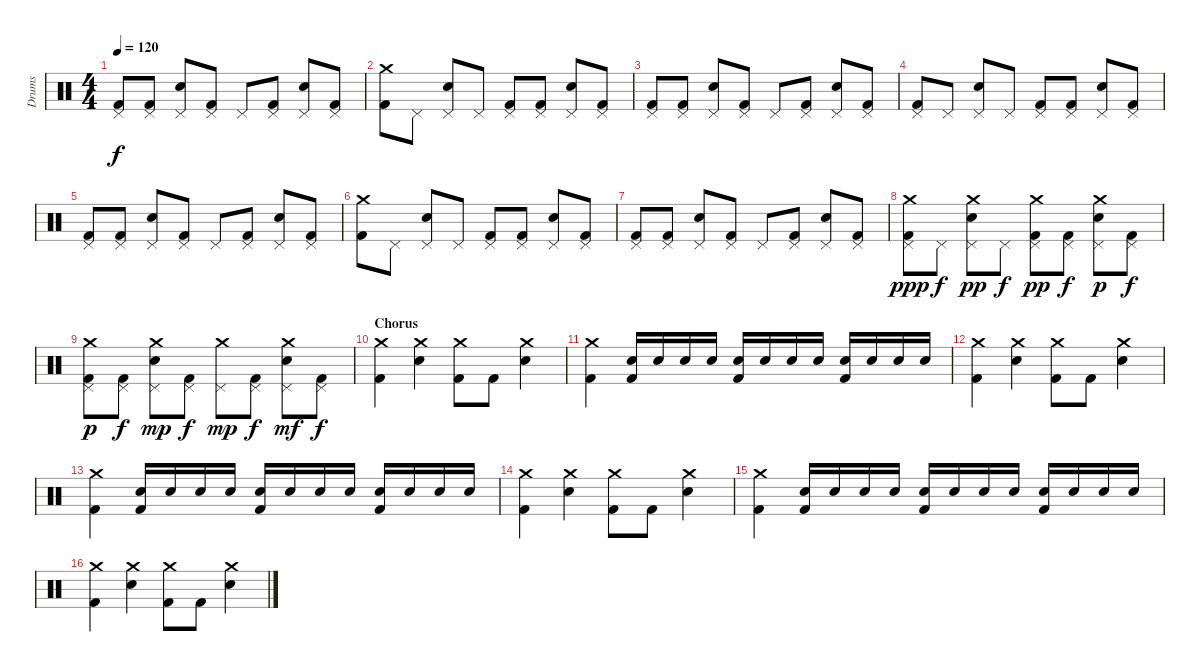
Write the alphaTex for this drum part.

\track ("Drums" "Drums") {instrument percussion}
\staff {score}
\articulation defaults
\ts (4 4)
\tempo 120
\clef neutral
\ks c
("Pedal Hi-Hat (hit)" "Kick (hit) 2").8{dy f} ("Pedal Hi-Hat (hit)" "Kick (hit) 2").8 ("Pedal Hi-Hat (hit)" "Electric Snare (hit)").8 ("Pedal Hi-Hat (hit)" "Kick (hit) 2").8 "Pedal Hi-Hat (hit)".8 ("Pedal Hi-Hat (hit)" "Kick (hit) 2").8 ("Pedal Hi-Hat (hit)" "Electric Snare (hit)").8 ("Pedal Hi-Hat (hit)" "Kick (hit) 2").8 |
("Crash medium (hit)" "Kick (hit) 2").8 "Pedal Hi-Hat (hit)".8 ("Pedal Hi-Hat (hit)" "Electric Snare (hit)").8 "Pedal Hi-Hat (hit)".8 ("Pedal Hi-Hat (hit)" "Kick (hit) 2").8 ("Pedal Hi-Hat (hit)" "Kick (hit) 2").8 ("Pedal Hi-Hat (hit)" "Electric Snare (hit)").8 ("Pedal Hi-Hat (hit)" "Kick (hit) 2").8 |
("Pedal Hi-Hat (hit)" "Kick (hit) 2").8 ("Pedal Hi-Hat (hit)" "Kick (hit) 2").8 ("Pedal Hi-Hat (hit)" "Electric Snare (hit)").8 ("Pedal Hi-Hat (hit)" "Kick (hit) 2").8 "Pedal Hi-Hat (hit)".8 ("Pedal Hi-Hat (hit)" "Kick (hit) 2").8 ("Pedal Hi-Hat (hit)" "Electric Snare (hit)").8 ("Pedal Hi-Hat (hit)" "Kick (hit) 2").8 |
("Pedal Hi-Hat (hit)" "Kick (hit) 2").8 "Pedal Hi-Hat (hit)".8 ("Pedal Hi-Hat (hit)" "Electric Snare (hit)").8 "Pedal Hi-Hat (hit)".8 ("Pedal Hi-Hat (hit)" "Kick (hit) 2").8 ("Pedal Hi-Hat (hit)" "Kick (hit) 2").8 ("Pedal Hi-Hat (hit)" "Electric Snare (hit)").8 ("Pedal Hi-Hat (hit)" "Kick (hit) 2").8 |
("Pedal Hi-Hat (hit)" "Kick (hit) 2").8 ("Pedal Hi-Hat (hit)" "Kick (hit) 2").8 ("Pedal Hi-Hat (hit)" "Electric Snare (hit)").8 ("Pedal Hi-Hat (hit)" "Kick (hit) 2").8 "Pedal Hi-Hat (hit)".8 ("Pedal Hi-Hat (hit)" "Kick (hit) 2").8 ("Pedal Hi-Hat (hit)" "Electric Snare (hit)").8 ("Pedal Hi-Hat (hit)" "Kick (hit) 2").8 |
("Crash medium (hit)" "Kick (hit) 2").8 "Pedal Hi-Hat (hit)".8 ("Pedal Hi-Hat (hit)" "Electric Snare (hit)").8 "Pedal Hi-Hat (hit)".8 ("Pedal Hi-Hat (hit)" "Kick (hit) 2").8 ("Pedal Hi-Hat (hit)" "Kick (hit) 2").8 ("Pedal Hi-Hat (hit)" "Electric Snare (hit)").8 ("Pedal Hi-Hat (hit)" "Kick (hit) 2").8 |
("Pedal Hi-Hat (hit)" "Kick (hit) 2").8 ("Pedal Hi-Hat (hit)" "Kick (hit) 2").8 ("Pedal Hi-Hat (hit)" "Electric Snare (hit)").8 ("Pedal Hi-Hat (hit)" "Kick (hit) 2").8 "Pedal Hi-Hat (hit)".8 ("Pedal Hi-Hat (hit)" "Kick (hit) 2").8 ("Pedal Hi-Hat (hit)" "Electric Snare (hit)").8 ("Pedal Hi-Hat (hit)" "Kick (hit) 2").8 |
("Pedal Hi-Hat (hit)" "Kick (hit) 2" "Crash medium (hit)").8{dy ppp} "Pedal Hi-Hat (hit)".8{dy f} ("Pedal Hi-Hat (hit)" "Electric Snare (hit)" "Crash medium (hit)").8{dy pp} "Pedal Hi-Hat (hit)".8{dy f} ("Pedal Hi-Hat (hit)" "Kick (hit) 2" "Crash medium (hit)").8{dy pp} ("Pedal Hi-Hat (hit)" "Kick (hit) 2").8{dy f} ("Pedal Hi-Hat (hit)" "Electric Snare (hit)" "Crash medium (hit)").8{dy p} ("Pedal Hi-Hat (hit)" "Kick (hit) 2").8{dy f} |
("Pedal Hi-Hat (hit)" "Kick (hit) 2" "Crash medium (hit)").8{dy p} ("Pedal Hi-Hat (hit)" "Kick (hit) 2").8{dy f} ("Pedal Hi-Hat (hit)" "Electric Snare (hit)" "Crash medium (hit)").8{dy mp} ("Pedal Hi-Hat (hit)" "Kick (hit) 2").8{dy f} ("Pedal Hi-Hat (hit)" "Crash medium (hit)").8{dy mp} ("Pedal Hi-Hat (hit)" "Kick (hit) 2").8{dy f} ("Pedal Hi-Hat (hit)" "Electric Snare (hit)" "Crash medium (hit)").8{dy mf} ("Pedal Hi-Hat (hit)" "Kick (hit) 2").8{dy f} |
\section ("" "Chorus")
("Kick (hit) 2" "Crash medium (hit)").4 ("Electric Snare (hit)" "Crash medium (hit)").4 ("Kick (hit) 2" "Crash medium (hit)").8 "Kick (hit) 2".8 ("Electric Snare (hit)" "Crash medium (hit)").4 |
("Kick (hit) 2" "Crash medium (hit)").4 ("Electric Snare (hit)" "Kick (hit) 2").16 "Electric Snare (hit)".16 "Electric Snare (hit)".16 "Electric Snare (hit)".16 ("Electric Snare (hit)" "Kick (hit) 2").16 "Electric Snare (hit)".16 "Electric Snare (hit)".16 "Electric Snare (hit)".16 ("Electric Snare (hit)" "Kick (hit) 2").16 "Electric Snare (hit)".16 "Electric Snare (hit)".16 "Electric Snare (hit)".16 |
("Kick (hit) 2" "Crash medium (hit)").4 ("Electric Snare (hit)" "Crash medium (hit)").4 ("Kick (hit) 2" "Crash medium (hit)").8 "Kick (hit) 2".8 ("Electric Snare (hit)" "Crash medium (hit)").4 |
("Kick (hit) 2" "Crash medium (hit)").4 ("Electric Snare (hit)" "Kick (hit) 2").16 "Electric Snare (hit)".16 "Electric Snare (hit)".16 "Electric Snare (hit)".16 ("Electric Snare (hit)" "Kick (hit) 2").16 "Electric Snare (hit)".16 "Electric Snare (hit)".16 "Electric Snare (hit)".16 ("Electric Snare (hit)" "Kick (hit) 2").16 "Electric Snare (hit)".16 "Electric Snare (hit)".16 "Electric Snare (hit)".16 |
("Kick (hit) 2" "Crash medium (hit)").4 ("Electric Snare (hit)" "Crash medium (hit)").4 ("Kick (hit) 2" "Crash medium (hit)").8 "Kick (hit) 2".8 ("Electric Snare (hit)" "Crash medium (hit)").4 |
("Kick (hit) 2" "Crash medium (hit)").4 ("Electric Snare (hit)" "Kick (hit) 2").16 "Electric Snare (hit)".16 "Electric Snare (hit)".16 "Electric Snare (hit)".16 ("Electric Snare (hit)" "Kick (hit) 2").16 "Electric Snare (hit)".16 "Electric Snare (hit)".16 "Electric Snare (hit)".16 ("Electric Snare (hit)" "Kick (hit) 2").16 "Electric Snare (hit)".16 "Electric Snare (hit)".16 "Electric Snare (hit)".16 |
("Kick (hit) 2" "Crash medium (hit)").4 ("Electric Snare (hit)" "Crash medium (hit)").4 ("Kick (hit) 2" "Crash medium (hit)").8 "Kick (hit) 2".8 ("Electric Snare (hit)" "Crash medium (hit)").4
